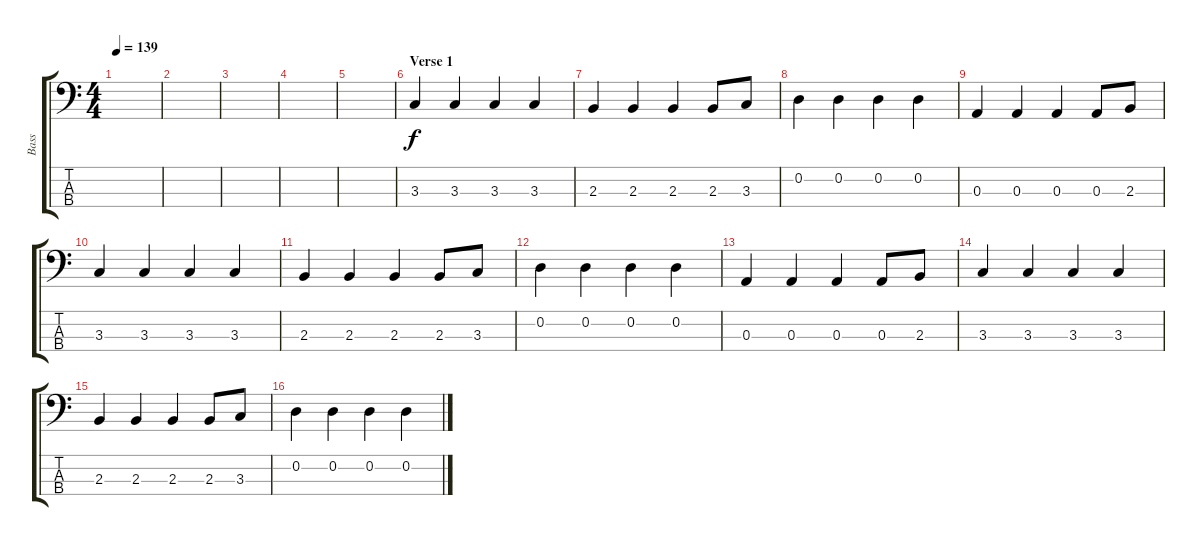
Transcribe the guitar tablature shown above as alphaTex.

\track ("Bass" "Bass") {instrument electricbassfinger}
\staff {score tabs}
\tuning (G2 D2 A1 E1) {hide}
\ts (4 4)
\tempo 139
\clef f4
\ks c
|
|
|
|
|
\section ("" "Verse 1")
3.3.4{dy f} 3.3.4 3.3.4 3.3.4 |
2.3.4 2.3.4 2.3.4 2.3.8 3.3.8 |
0.2.4 0.2.4 0.2.4 0.2.4 |
0.3.4 0.3.4 0.3.4 0.3.8 2.3.8 |
3.3.4 3.3.4 3.3.4 3.3.4 |
2.3.4 2.3.4 2.3.4 2.3.8 3.3.8 |
0.2.4 0.2.4 0.2.4 0.2.4 |
0.3.4 0.3.4 0.3.4 0.3.8 2.3.8 |
3.3.4 3.3.4 3.3.4 3.3.4 |
2.3.4 2.3.4 2.3.4 2.3.8 3.3.8 |
0.2.4 0.2.4 0.2.4 0.2.4
